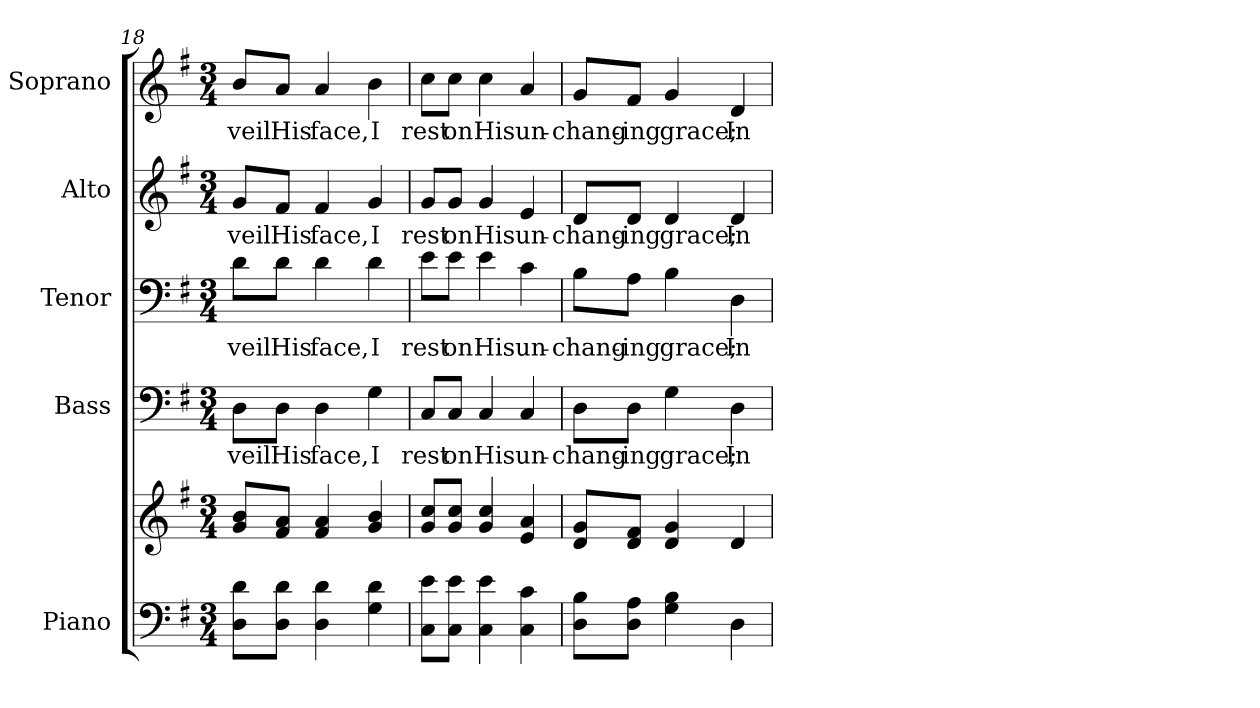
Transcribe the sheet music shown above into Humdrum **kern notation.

**kern	**kern	**kern	**text	**kern	**text	**kern	**text	**kern	**text
*part5	*part5	*part4	*part4	*part3	*part3	*part2	*part2	*part1	*part1
*staff6	*staff5	*staff4	*staff4	*staff3	*staff3	*staff2	*staff2	*staff1	*staff1
*I"Piano	*	*I"Bass	*	*I"Tenor	*	*I"Alto	*	*I"Soprano	*
*I'Pno.	*	*I'B.	*	*I'T.	*	*I'A.	*	*I'S.	*
!!LO:PB:g=z
*clefF4	*clefG2	*clefF4	*	*clefF4	*	*clefG2	*	*clefG2	*
*k[f#]	*k[f#]	*k[f#]	*	*k[f#]	*	*k[f#]	*	*k[f#]	*
*G:	*G:	*G:	*	*G:	*	*G:	*	*G:	*
*M3/4	*M3/4	*M3/4	*	*M3/4	*	*M3/4	*	*M3/4	*
=18	=18	=18	=18	=18	=18	=18	=18	=18	=18
!	!	!	!LO:LY:b:color=#000000	!	!	!	!	!	!
!	!	!	!	!	!LO:LY:b:color=#000000	!	!	!	!
!	!	!	!	!	!	!	!LO:LY:b:color=#000000	!	!
!	!	!	!	!	!	!	!	!	!LO:LY:b:color=#000000
8Di\ 8di\L	8gi/ 8bi/L	8Di\L	veil	8di\L	veil	8gi/L	veil	8bi/L	veil
!	!	!	!LO:LY:b:color=#000000	!	!	!	!	!	!
!	!	!	!	!	!LO:LY:b:color=#000000	!	!	!	!
!	!	!	!	!	!	!	!LO:LY:b:color=#000000	!	!
!	!	!	!	!	!	!	!	!	!LO:LY:b:color=#000000
8Di\ 8di\J	8f#i/ 8ai/J	8Di\J	His	8di\J	His	8f#i/J	His	8ai/J	His
!	!	!	!LO:LY:b:color=#000000	!	!	!	!	!	!
!	!	!	!	!	!LO:LY:b:color=#000000	!	!	!	!
!	!	!	!	!	!	!	!LO:LY:b:color=#000000	!	!
!	!	!	!	!	!	!	!	!	!LO:LY:b:color=#000000
4Di\ 4di	4f#i/ 4ai	4Di\	face,	4di\	face,	4f#i/	face,	4ai/	face,
!	!	!	!LO:LY:b:color=#000000	!	!	!	!	!	!
!	!	!	!	!	!LO:LY:b:color=#000000	!	!	!	!
!	!	!	!	!	!	!	!LO:LY:b:color=#000000	!	!
!	!	!	!	!	!	!	!	!	!LO:LY:b:color=#000000
4Gi\ 4di	4gi/ 4bi	4Gi\	I	4di\	I	4gi/	I	4bi\	I
=19	=19	=19	=19	=19	=19	=19	=19	=19	=19
!	!	!	!LO:LY:b:color=#000000	!	!	!	!	!	!
!	!	!	!	!	!LO:LY:b:color=#000000	!	!	!	!
!	!	!	!	!	!	!	!LO:LY:b:color=#000000	!	!
!	!	!	!	!	!	!	!	!	!LO:LY:b:color=#000000
8Ci\ 8ei\L	8gi/ 8cci/L	8Ci/L	rest	8ei\L	rest	8gi/L	rest	8cci\L	rest
!	!	!	!LO:LY:b:color=#000000	!	!	!	!	!	!
!	!	!	!	!	!LO:LY:b:color=#000000	!	!	!	!
!	!	!	!	!	!	!	!LO:LY:b:color=#000000	!	!
!	!	!	!	!	!	!	!	!	!LO:LY:b:color=#000000
8Ci\ 8ei\J	8gi/ 8cci/J	8Ci/J	on	8ei\J	on	8gi/J	on	8cci\J	on
!	!	!	!LO:LY:b:color=#000000	!	!	!	!	!	!
!	!	!	!	!	!LO:LY:b:color=#000000	!	!	!	!
!	!	!	!	!	!	!	!LO:LY:b:color=#000000	!	!
!	!	!	!	!	!	!	!	!	!LO:LY:b:color=#000000
4Ci\ 4ei	4gi/ 4cci	4Ci/	His	4ei\	His	4gi/	His	4cci\	His
!	!	!	!LO:LY:b:color=#000000	!	!	!	!	!	!
!	!	!	!	!	!LO:LY:b:color=#000000	!	!	!	!
!	!	!	!	!	!	!	!LO:LY:b:color=#000000	!	!
!	!	!	!	!	!	!	!	!	!LO:LY:b:color=#000000
4Ci\ 4ci	4ei/ 4ai	4Ci/	un-	4ci\	un-	4ei/	un-	4ai/	un-
!!LO:PB:g=z
=20	=20	=20	=20	=20	=20	=20	=20	=20	=20
!	!	!	!LO:LY:b:color=#000000	!	!	!	!	!	!
!	!	!	!	!	!LO:LY:b:color=#000000	!	!	!	!
!	!	!	!	!	!	!	!LO:LY:b:color=#000000	!	!
!	!	!	!	!	!	!	!	!	!LO:LY:b:color=#000000
8Di\ 8Bi\L	8di/ 8gi/L	8Di\L	-chang-	8Bi\L	-chang-	8di/L	-chang-	8gi/L	-chang-
!	!	!	!LO:LY:b:color=#000000	!	!	!	!	!	!
!	!	!	!	!	!LO:LY:b:color=#000000	!	!	!	!
!	!	!	!	!	!	!	!LO:LY:b:color=#000000	!	!
!	!	!	!	!	!	!	!	!	!LO:LY:b:color=#000000
8Di\ 8Ai\J	8di/ 8f#i/J	8Di\J	-ing	8Ai\J	-ing	8di/J	-ing	8f#i/J	-ing
!	!	!	!LO:LY:b:color=#000000	!	!	!	!	!	!
!	!	!	!	!	!LO:LY:b:color=#000000	!	!	!	!
!	!	!	!	!	!	!	!LO:LY:b:color=#000000	!	!
!	!	!	!	!	!	!	!	!	!LO:LY:b:color=#000000
4Gi\ 4Bi	4di/ 4gi	4Gi\	grace;	4Bi\	grace;	4di/	grace;	4gi/	grace;
!	!	!	!LO:LY:b:color=#000000	!	!	!	!	!	!
!	!	!	!	!	!LO:LY:b:color=#000000	!	!	!	!
!	!	!	!	!	!	!	!LO:LY:b:color=#000000	!	!
!	!	!	!	!	!	!	!	!	!LO:LY:b:color=#000000
4Di\	4di/	4Di\	In	4Di\	In	4di/	In	4di/	In
=	=	=	=	=	=	=	=	=	=
*-	*-	*-	*-	*-	*-	*-	*-	*-	*-
